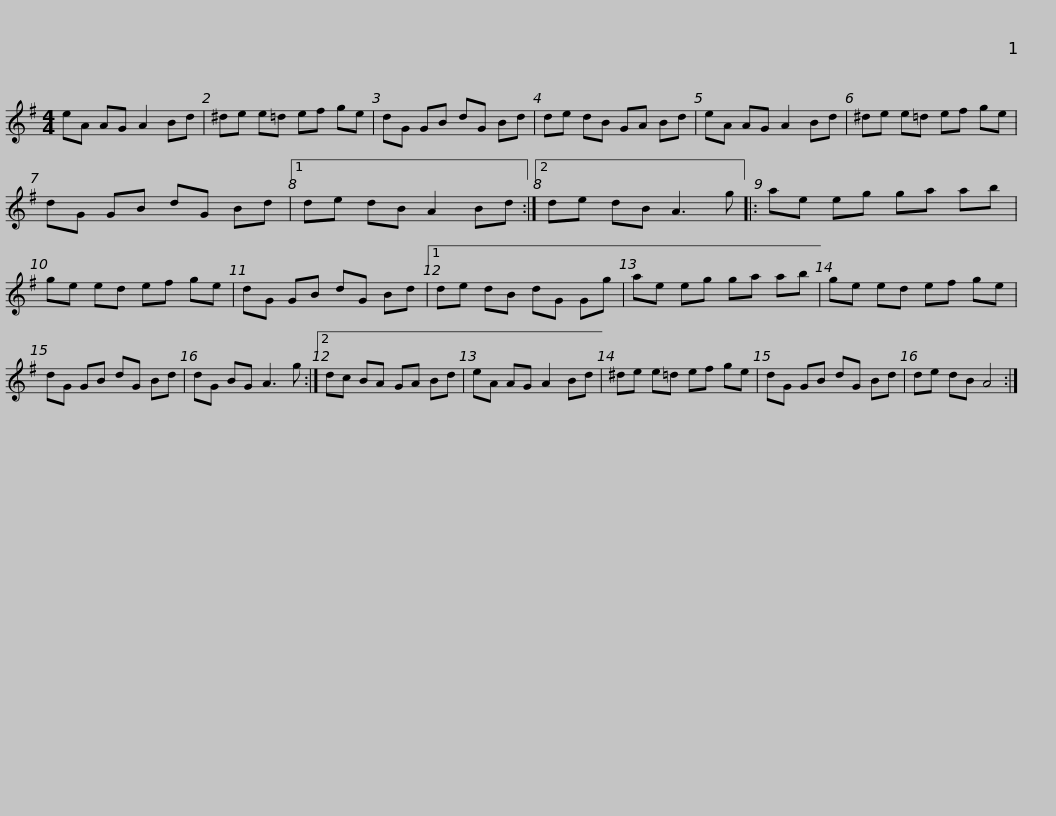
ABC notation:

X:1
L:1/8
M:4/4
I:linebreak $
K:G
V:1 treble
V:1
 eA AG A2 Bd | ^de e=d ef ge | dG GB dG Bd | de dB GA Bd | eA AG A2 Bd |$ %5
 ^de e=d ef ge | dG GB dG Bd |1 de dB A2 Bd :|2 de dB A3 g |: ae eg ga ab |$ %10
 ge ed ef ge | dG GB dG Bd |1 de dB dG Gg | ae eg ga ab | ge ed ef ge |$ %15
 dG GB dG Bd | dG BG A3 g :|2 dc BA GA Bd | eA AG A2 Bd | ^de e=d ef ge |$ %20
 dG GB dG Bd | de dB A4 :| %22
